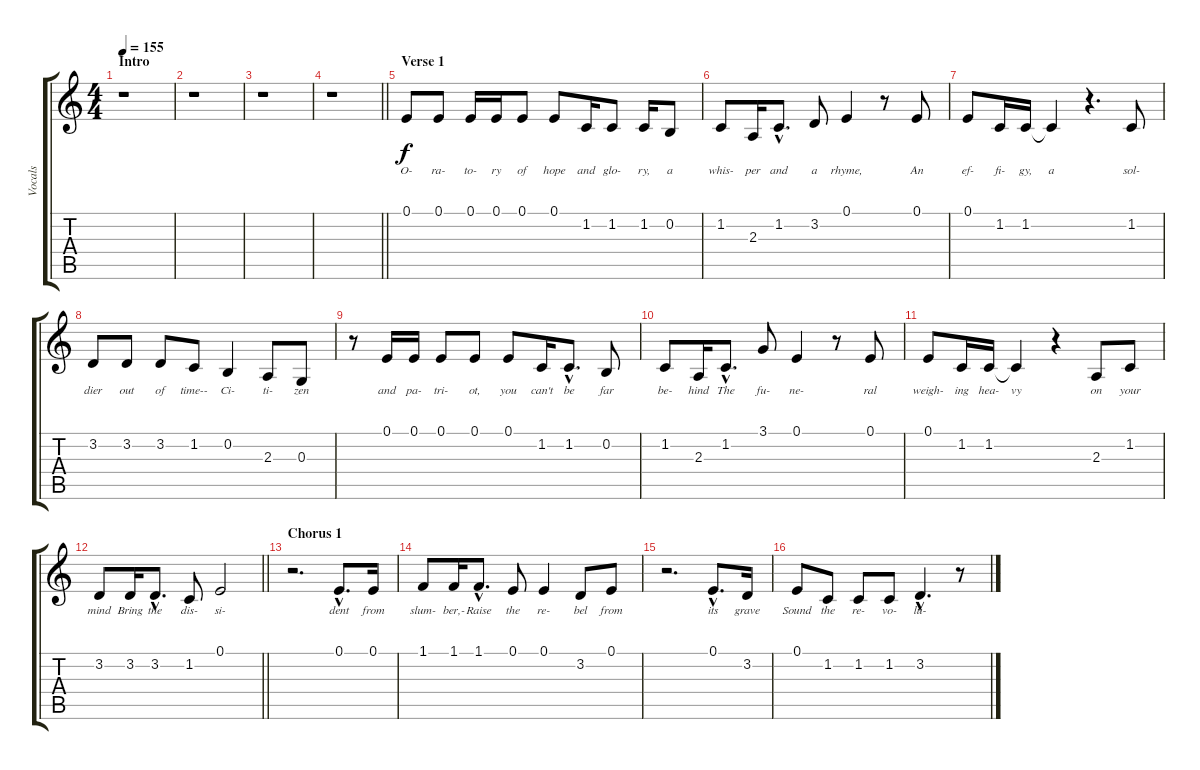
\track ("Vocals" "Vocals") {instrument oboe}
\staff {score tabs}
\tuning (E4 B3 G3 D3 A2 E2) {hide}
\ts (4 4)
\section ("" "Intro")
\tempo 155
\clef g2
\ks c
r.1{dy f instrument oboe} |
r.1 |
r.1 |
\barLineRight lightlight
r.1 |
\section ("" "Verse 1")
0.1.8{lyrics (0 "O-") lyrics (1 "") lyrics (2 "") lyrics (3 "") lyrics (4 "")} 0.1.8{lyrics (0 "ra-") lyrics (1 "") lyrics (2 "") lyrics (3 "") lyrics (4 "")} 0.1.16{lyrics (0 "to-") lyrics (1 "") lyrics (2 "") lyrics (3 "") lyrics (4 "")} 0.1.16{lyrics (0 "ry") lyrics (1 "") lyrics (2 "") lyrics (3 "") lyrics (4 "")} 0.1.8{lyrics (0 "of") lyrics (1 "") lyrics (2 "") lyrics (3 "") lyrics (4 "")} 0.1.8{lyrics (0 "hope") lyrics (1 "") lyrics (2 "") lyrics (3 "") lyrics (4 "")} 1.2.16{lyrics (0 "and") lyrics (1 "") lyrics (2 "") lyrics (3 "") lyrics (4 "")} 1.2.8{lyrics (0 "glo-") lyrics (1 "") lyrics (2 "") lyrics (3 "") lyrics (4 "")} 1.2.16{lyrics (0 "ry,") lyrics (1 "") lyrics (2 "") lyrics (3 "") lyrics (4 "")} 0.2.8{lyrics (0 "a") lyrics (1 "") lyrics (2 "") lyrics (3 "") lyrics (4 "")} |
1.2.8{lyrics (0 "whis-") lyrics (1 "") lyrics (2 "") lyrics (3 "") lyrics (4 "")} 2.3.16{lyrics (0 "per") lyrics (1 "") lyrics (2 "") lyrics (3 "") lyrics (4 "")} 1.2{hac}.8{d lyrics (0 "and") lyrics (1 "") lyrics (2 "") lyrics (3 "") lyrics (4 "")} 3.2.8{lyrics (0 "a") lyrics (1 "") lyrics (2 "") lyrics (3 "") lyrics (4 "")} 0.1.4{lyrics (0 "rhyme,") lyrics (1 "") lyrics (2 "") lyrics (3 "") lyrics (4 "")} r.8 0.1.8{lyrics (0 "An") lyrics (1 "") lyrics (2 "") lyrics (3 "") lyrics (4 "")} |
0.1.8{lyrics (0 "ef-") lyrics (1 "") lyrics (2 "") lyrics (3 "") lyrics (4 "")} 1.2.16{lyrics (0 "fi-") lyrics (1 "") lyrics (2 "") lyrics (3 "") lyrics (4 "")} 1.2.16{lyrics (0 "gy,") lyrics (1 "") lyrics (2 "") lyrics (3 "") lyrics (4 "")} 1.2{t}.4{lyrics (0 "a") lyrics (1 "") lyrics (2 "") lyrics (3 "") lyrics (4 "")} r.4{d} 1.2.8{lyrics (0 "sol-") lyrics (1 "") lyrics (2 "") lyrics (3 "") lyrics (4 "")} |
3.2.8{lyrics (0 "dier") lyrics (1 "") lyrics (2 "") lyrics (3 "") lyrics (4 "")} 3.2.8{lyrics (0 "out") lyrics (1 "") lyrics (2 "") lyrics (3 "") lyrics (4 "")} 3.2.8{lyrics (0 "of") lyrics (1 "") lyrics (2 "") lyrics (3 "") lyrics (4 "")} 1.2.8{lyrics (0 "time--") lyrics (1 "") lyrics (2 "") lyrics (3 "") lyrics (4 "")} 0.2.4{lyrics (0 "Ci-") lyrics (1 "") lyrics (2 "") lyrics (3 "") lyrics (4 "")} 2.3.8{lyrics (0 "ti-") lyrics (1 "") lyrics (2 "") lyrics (3 "") lyrics (4 "")} 0.3.8{lyrics (0 "zen") lyrics (1 "") lyrics (2 "") lyrics (3 "") lyrics (4 "")} |
r.8 0.1.16{lyrics (0 "and") lyrics (1 "") lyrics (2 "") lyrics (3 "") lyrics (4 "")} 0.1.16{lyrics (0 "pa-") lyrics (1 "") lyrics (2 "") lyrics (3 "") lyrics (4 "")} 0.1.8{lyrics (0 "tri-") lyrics (1 "") lyrics (2 "") lyrics (3 "") lyrics (4 "")} 0.1.8{lyrics (0 "ot,") lyrics (1 "") lyrics (2 "") lyrics (3 "") lyrics (4 "")} 0.1.8{lyrics (0 "you") lyrics (1 "") lyrics (2 "") lyrics (3 "") lyrics (4 "")} 1.2.16{lyrics (0 "can't") lyrics (1 "") lyrics (2 "") lyrics (3 "") lyrics (4 "")} 1.2{hac}.8{d lyrics (0 "be") lyrics (1 "") lyrics (2 "") lyrics (3 "") lyrics (4 "")} 0.2.8{lyrics (0 "far") lyrics (1 "") lyrics (2 "") lyrics (3 "") lyrics (4 "")} |
1.2.8{lyrics (0 "be-") lyrics (1 "") lyrics (2 "") lyrics (3 "") lyrics (4 "")} 2.3.16{lyrics (0 "hind") lyrics (1 "") lyrics (2 "") lyrics (3 "") lyrics (4 "")} 1.2{hac}.8{d lyrics (0 "The") lyrics (1 "") lyrics (2 "") lyrics (3 "") lyrics (4 "")} 3.1.8{lyrics (0 "fu-") lyrics (1 "") lyrics (2 "") lyrics (3 "") lyrics (4 "")} 0.1.4{lyrics (0 "ne-") lyrics (1 "") lyrics (2 "") lyrics (3 "") lyrics (4 "")} r.8 0.1.8{lyrics (0 "ral") lyrics (1 "") lyrics (2 "") lyrics (3 "") lyrics (4 "")} |
0.1.8{lyrics (0 "weigh-") lyrics (1 "") lyrics (2 "") lyrics (3 "") lyrics (4 "")} 1.2.16{lyrics (0 "ing") lyrics (1 "") lyrics (2 "") lyrics (3 "") lyrics (4 "")} 1.2.16{lyrics (0 "hea-") lyrics (1 "") lyrics (2 "") lyrics (3 "") lyrics (4 "")} 1.2{t}.4{lyrics (0 "vy") lyrics (1 "") lyrics (2 "") lyrics (3 "") lyrics (4 "")} r.4 2.3.8{lyrics (0 "on") lyrics (1 "") lyrics (2 "") lyrics (3 "") lyrics (4 "")} 1.2.8{lyrics (0 "your") lyrics (1 "") lyrics (2 "") lyrics (3 "") lyrics (4 "")} |
\barLineRight lightlight
3.2.8{lyrics (0 "mind") lyrics (1 "") lyrics (2 "") lyrics (3 "") lyrics (4 "")} 3.2.16{lyrics (0 "Bring") lyrics (1 "") lyrics (2 "") lyrics (3 "") lyrics (4 "")} 3.2{hac}.8{d lyrics (0 "the") lyrics (1 "") lyrics (2 "") lyrics (3 "") lyrics (4 "")} 1.2.8{lyrics (0 "dis-") lyrics (1 "") lyrics (2 "") lyrics (3 "") lyrics (4 "")} 0.1.2{lyrics (0 "si-") lyrics (1 "") lyrics (2 "") lyrics (3 "") lyrics (4 "")} |
\section ("" "Chorus 1")
r.2{d} 0.1{hac}.8{d lyrics (0 "dent") lyrics (1 "") lyrics (2 "") lyrics (3 "") lyrics (4 "")} 0.1.16{lyrics (0 "from") lyrics (1 "") lyrics (2 "") lyrics (3 "") lyrics (4 "")} |
1.1.8{lyrics (0 "slum-") lyrics (1 "") lyrics (2 "") lyrics (3 "") lyrics (4 "")} 1.1.16{lyrics (0 "ber,-") lyrics (1 "") lyrics (2 "") lyrics (3 "") lyrics (4 "")} 1.1{hac}.8{d lyrics (0 "Raise") lyrics (1 "") lyrics (2 "") lyrics (3 "") lyrics (4 "")} 0.1.8{lyrics (0 "the") lyrics (1 "") lyrics (2 "") lyrics (3 "") lyrics (4 "")} 0.1.4{lyrics (0 "re-") lyrics (1 "") lyrics (2 "") lyrics (3 "") lyrics (4 "")} 3.2.8{lyrics (0 "bel") lyrics (1 "") lyrics (2 "") lyrics (3 "") lyrics (4 "")} 0.1.8{lyrics (0 "from") lyrics (1 "") lyrics (2 "") lyrics (3 "") lyrics (4 "")} |
r.2{d} 0.1{hac}.8{d lyrics (0 "its") lyrics (1 "") lyrics (2 "") lyrics (3 "") lyrics (4 "")} 3.2.16{lyrics (0 "grave") lyrics (1 "") lyrics (2 "") lyrics (3 "") lyrics (4 "")} |
0.1.8{lyrics (0 "Sound") lyrics (1 "") lyrics (2 "") lyrics (3 "") lyrics (4 "")} 1.2.8{lyrics (0 "the") lyrics (1 "") lyrics (2 "") lyrics (3 "") lyrics (4 "")} 1.2.8{lyrics (0 "re-") lyrics (1 "") lyrics (2 "") lyrics (3 "") lyrics (4 "")} 1.2.8{lyrics (0 "vo-") lyrics (1 "") lyrics (2 "") lyrics (3 "") lyrics (4 "")} 3.2{hac}.4{d lyrics (0 "lu-") lyrics (1 "") lyrics (2 "") lyrics (3 "") lyrics (4 "")} r.8
